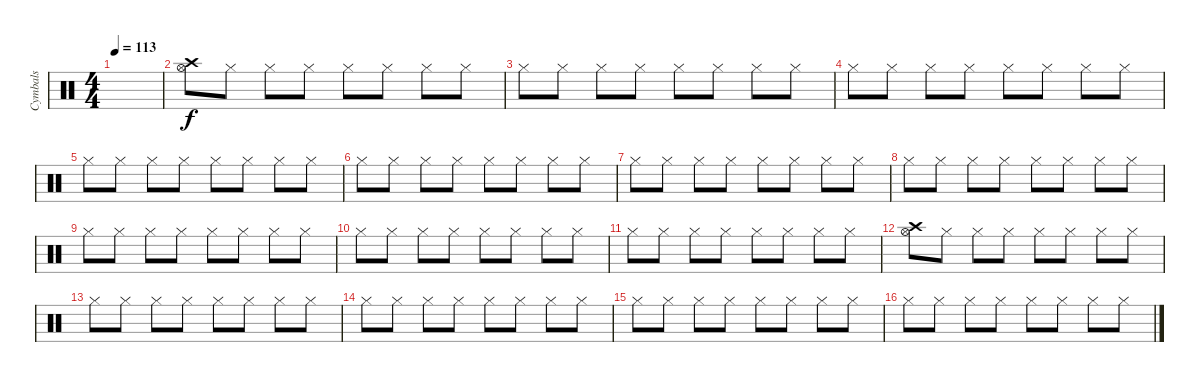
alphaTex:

\track ("Cymbals" "Cymbals") {instrument percussion}
\staff {score}
\articulation defaults
\ts (4 4)
\tempo 113
\clef neutral
\ks c
|
("Crash high (hit)" "Hi-Hat (open)").8 "Hi-Hat (closed)".8 "Hi-Hat (closed)".8 "Hi-Hat (closed)".8 "Hi-Hat (closed)".8 "Hi-Hat (closed)".8 "Hi-Hat (closed)".8 "Hi-Hat (closed)".8 |
"Hi-Hat (closed)".8 "Hi-Hat (closed)".8 "Hi-Hat (closed)".8 "Hi-Hat (closed)".8 "Hi-Hat (closed)".8 "Hi-Hat (closed)".8 "Hi-Hat (closed)".8 "Hi-Hat (closed)".8 |
"Hi-Hat (closed)".8 "Hi-Hat (closed)".8 "Hi-Hat (closed)".8 "Hi-Hat (closed)".8 "Hi-Hat (closed)".8 "Hi-Hat (closed)".8 "Hi-Hat (closed)".8 "Hi-Hat (closed)".8 |
"Hi-Hat (closed)".8 "Hi-Hat (closed)".8 "Hi-Hat (closed)".8 "Hi-Hat (closed)".8 "Hi-Hat (closed)".8 "Hi-Hat (closed)".8 "Hi-Hat (closed)".8 "Hi-Hat (closed)".8 |
"Hi-Hat (closed)".8 "Hi-Hat (closed)".8 "Hi-Hat (closed)".8 "Hi-Hat (closed)".8 "Hi-Hat (closed)".8 "Hi-Hat (closed)".8 "Hi-Hat (closed)".8 "Hi-Hat (closed)".8 |
"Hi-Hat (closed)".8 "Hi-Hat (closed)".8 "Hi-Hat (closed)".8 "Hi-Hat (closed)".8 "Hi-Hat (closed)".8 "Hi-Hat (closed)".8 "Hi-Hat (closed)".8 "Hi-Hat (closed)".8 |
"Hi-Hat (closed)".8 "Hi-Hat (closed)".8 "Hi-Hat (closed)".8 "Hi-Hat (closed)".8 "Hi-Hat (closed)".8 "Hi-Hat (closed)".8 "Hi-Hat (closed)".8 "Hi-Hat (closed)".8 |
"Hi-Hat (closed)".8 "Hi-Hat (closed)".8 "Hi-Hat (closed)".8 "Hi-Hat (closed)".8 "Hi-Hat (closed)".8 "Hi-Hat (closed)".8 "Hi-Hat (closed)".8 "Hi-Hat (closed)".8 |
"Hi-Hat (closed)".8 "Hi-Hat (closed)".8 "Hi-Hat (closed)".8 "Hi-Hat (closed)".8 "Hi-Hat (closed)".8 "Hi-Hat (closed)".8 "Hi-Hat (closed)".8 "Hi-Hat (closed)".8 |
"Hi-Hat (closed)".8 "Hi-Hat (closed)".8 "Hi-Hat (closed)".8 "Hi-Hat (closed)".8 "Hi-Hat (closed)".8 "Hi-Hat (closed)".8 "Hi-Hat (closed)".8 "Hi-Hat (closed)".8 |
("Crash high (hit)" "Hi-Hat (open)").8 "Hi-Hat (closed)".8 "Hi-Hat (closed)".8 "Hi-Hat (closed)".8 "Hi-Hat (closed)".8 "Hi-Hat (closed)".8 "Hi-Hat (closed)".8 "Hi-Hat (closed)".8 |
"Hi-Hat (closed)".8 "Hi-Hat (closed)".8 "Hi-Hat (closed)".8 "Hi-Hat (closed)".8 "Hi-Hat (closed)".8 "Hi-Hat (closed)".8 "Hi-Hat (closed)".8 "Hi-Hat (closed)".8 |
"Hi-Hat (closed)".8 "Hi-Hat (closed)".8 "Hi-Hat (closed)".8 "Hi-Hat (closed)".8 "Hi-Hat (closed)".8 "Hi-Hat (closed)".8 "Hi-Hat (closed)".8 "Hi-Hat (closed)".8 |
"Hi-Hat (closed)".8 "Hi-Hat (closed)".8 "Hi-Hat (closed)".8 "Hi-Hat (closed)".8 "Hi-Hat (closed)".8 "Hi-Hat (closed)".8 "Hi-Hat (closed)".8 "Hi-Hat (closed)".8 |
"Hi-Hat (closed)".8 "Hi-Hat (closed)".8 "Hi-Hat (closed)".8 "Hi-Hat (closed)".8 "Hi-Hat (closed)".8 "Hi-Hat (closed)".8 "Hi-Hat (closed)".8 "Hi-Hat (closed)".8
